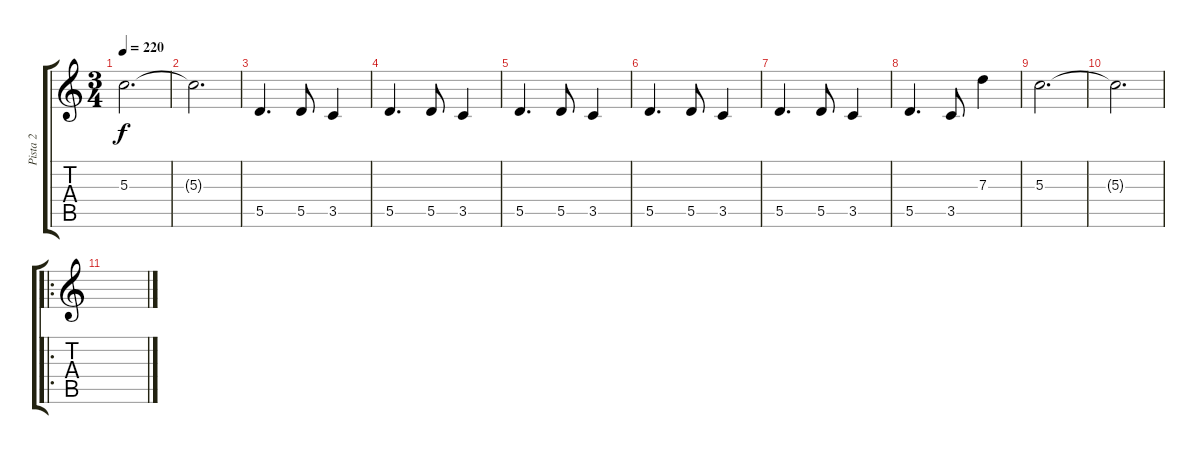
\track ("Pista 2" "Pista 2") {instrument overdrivenguitar}
\staff {score tabs}
\tuning (E4 B3 G3 D3 A2 E2) {hide}
\ts (3 4)
\tempo 220
\clef g2
\ks c
5.3.2{d dy f} |
5.3{t}.2{d} |
5.5.4{d} 5.5.8 3.5.4 |
5.5.4{d} 5.5.8 3.5.4 |
5.5.4{d} 5.5.8 3.5.4 |
5.5.4{d} 5.5.8 3.5.4 |
5.5.4{d} 5.5.8 3.5.4 |
5.5.4{d} 3.5.8 7.3.4 |
5.3.2{d} |
5.3{t}.2{d} |
\ro
